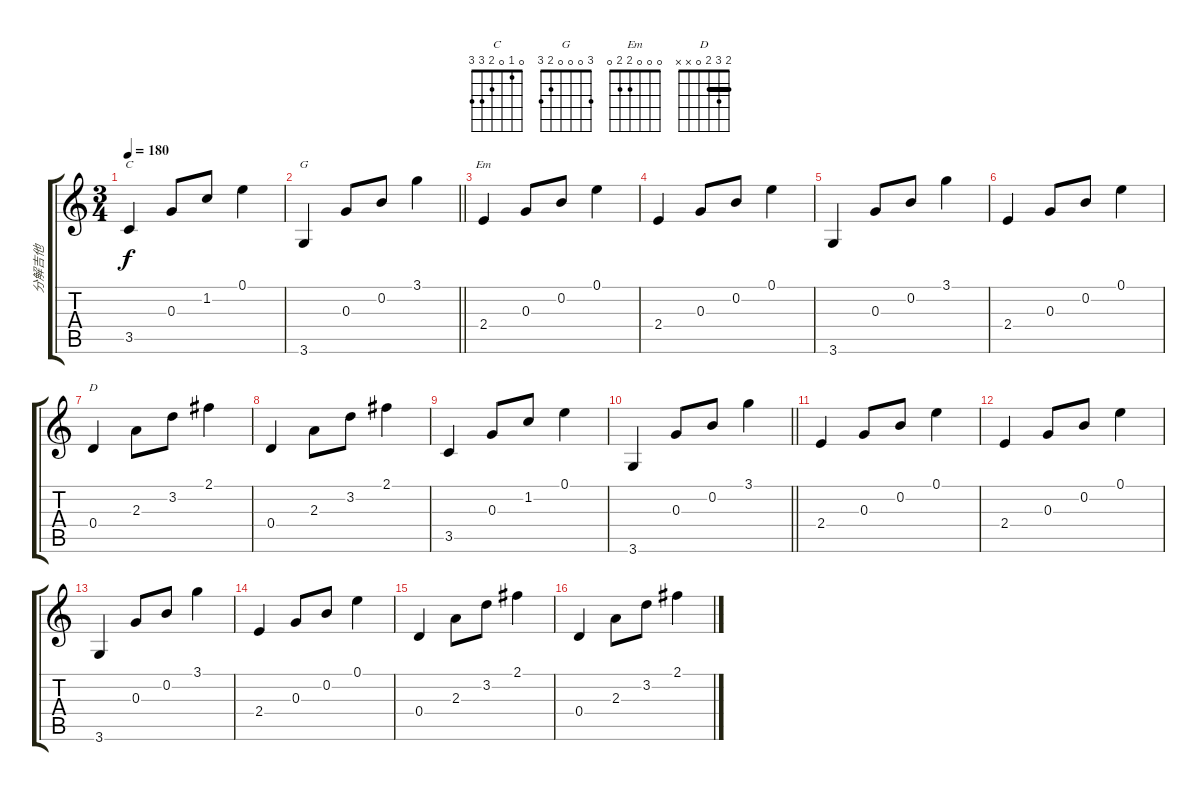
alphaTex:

\track ("分解吉他" "分解吉他") {instrument acousticguitarsteel}
\staff {score tabs}
\tuning (E4 B3 G3 D3 A2 E2) {hide}
\chord ("C" 0 1 0 2 3 3)
\chord ("G" 3 0 0 0 2 3)
\chord ("Em" 0 0 0 2 2 0)
\chord ("D" 2 3 2 0 x x) {barre 2}
\ts (3 4)
\tempo 180
\clef g2
\ks c
3.5.4{ch "C" dy f} 0.3.8 1.2.8 0.1.4 |
\barLineRight lightlight
3.6.4{ch "G"} 0.3.8 0.2.8 3.1.4 |
2.4.4{ch "Em"} 0.3.8 0.2.8 0.1.4 |
2.4.4 0.3.8 0.2.8 0.1.4 |
3.6.4 0.3.8 0.2.8 3.1.4 |
2.4.4 0.3.8 0.2.8 0.1.4 |
0.4.4{ch "D"} 2.3.8 3.2.8 2.1.4 |
0.4.4 2.3.8 3.2.8 2.1.4 |
3.5.4 0.3.8 1.2.8 0.1.4 |
\barLineRight lightlight
3.6.4 0.3.8 0.2.8 3.1.4 |
2.4.4 0.3.8 0.2.8 0.1.4 |
2.4.4 0.3.8 0.2.8 0.1.4 |
3.6.4 0.3.8 0.2.8 3.1.4 |
2.4.4 0.3.8 0.2.8 0.1.4 |
0.4.4 2.3.8 3.2.8 2.1.4 |
0.4.4 2.3.8 3.2.8 2.1.4
